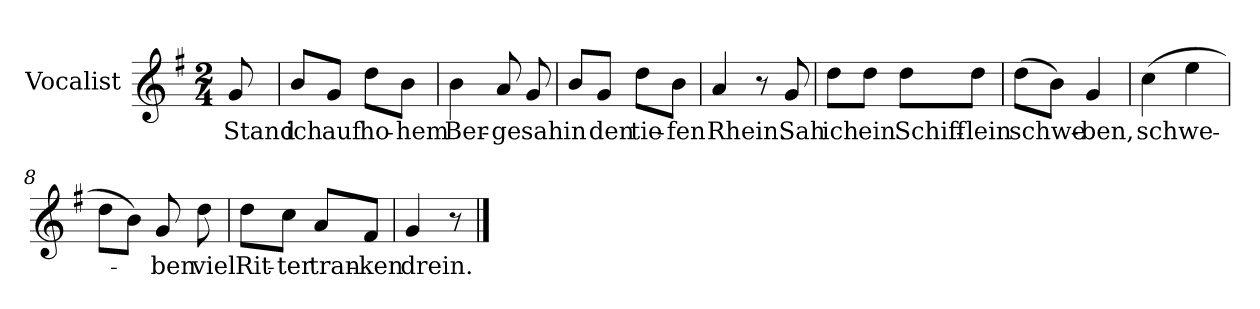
**kern	**text
*part1	*part1
*staff1	*staff1
*I"Vocalist	*
*k[f#]	*
*G:	*
*M2/4	*
=	=
8g	Stand
=1	=1
8bL	ich
8gJ	auf
8ddL	ho-
8bJ	-hem
=2	=2
4b	Ber-
8a	-ge
8g	sah
=3	=3
8bL	in
8gJ	den
8ddL	tie-
8bJ	-fen
=4	=4
4a	Rhein.
8r	.
8g	Sah
=5	=5
8ddL	ich
8ddJ	ein
8ddL	Schiff-
8ddJ	-lein
=6	=6
(8ddL	schwe-
8bJ)	.
4g	-ben,
=7	=7
(4cc	schwe-
4ee	.
=8	=8
8ddL	.
8bJ)	.
8g	-ben
8dd	viel
=9	=9
8ddL	Rit-
8ccJ	-ter
8aL	tran-
8f#J	-ken
=10	=10
4g	drein.
8r	.
==	==
*-	*-
